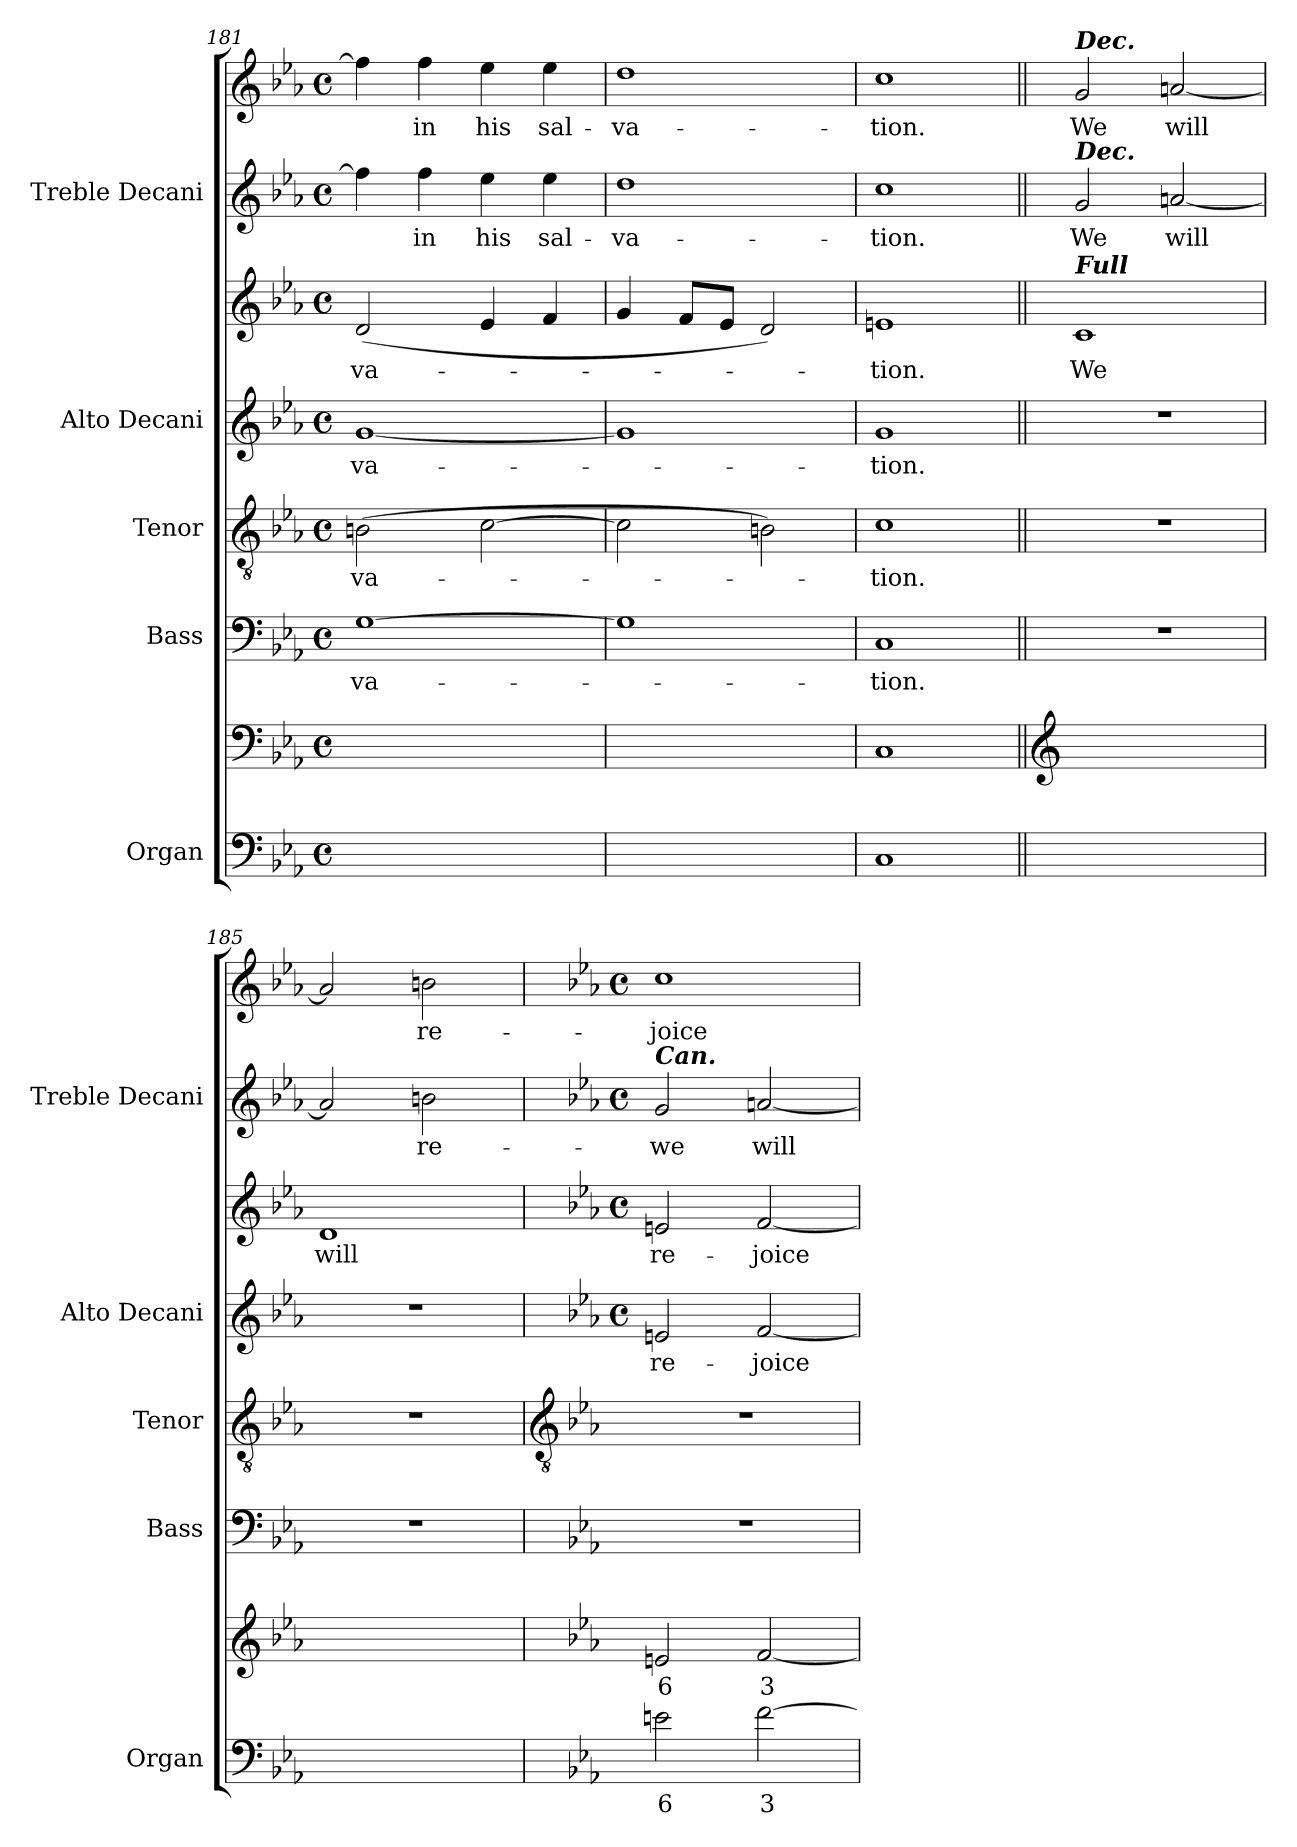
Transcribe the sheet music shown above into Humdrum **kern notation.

**kern	**text	**text	**kern	**text	**text	**kern	**text	**kern	**text	**kern	**text	**kern	**text	**kern	**text	**kern	**text
*part5	*part5	*part5	*part5	*part5	*part5	*part4	*part4	*part3	*part3	*part2	*part2	*part2	*part2	*part1	*part1	*part1	*part1
*staff8	*staff8	*staff8	*staff7	*staff7	*staff7	*staff6	*staff6	*staff5	*staff5	*staff4	*staff4	*staff3	*staff3	*staff2	*staff2	*staff1	*staff1
*I"Organ	*	*	*	*	*	*I"Bass	*	*I"Tenor	*	*I"Alto Decani	*	*	*	*I"Treble Decani	*	*	*
*I'Organ	*	*	*	*	*	*I'Bass	*	*I'Tenor	*	*I'Alto Decani	*	*	*	*I'Treble Decani	*	*	*
*clefF4	*	*	*clefF4	*	*	*clefF4	*	*clefGv2	*	*clefG2	*	*clefG2	*	*clefG2	*	*clefG2	*
*k[b-e-a-]	*	*	*k[b-e-a-]	*	*	*k[b-e-a-]	*	*k[b-e-a-]	*	*k[b-e-a-]	*	*k[b-e-a-]	*	*k[b-e-a-]	*	*k[b-e-a-]	*
*E-:	*	*	*E-:	*	*	*E-:	*	*E-:	*	*E-:	*	*E-:	*	*E-:	*	*E-:	*
*M4/4	*	*	*M4/4	*	*	*M4/4	*	*M4/4	*	*M4/4	*	*M4/4	*	*M4/4	*	*M4/4	*
*met(c)	*	*	*met(c)	*	*	*met(c)	*	*met(c)	*	*met(c)	*	*met(c)	*	*met(c)	*	*met(c)	*
=181	=181	=181	=181	=181	=181	=181	=181	=181	=181	=181	=181	=181	=181	=181	=181	=181	=181
!	!LO:LY:b	!LO:LY:b	!	!LO:LY:b	!LO:LY:b	!	!LO:LY:b	!	!LO:LY:b	!	!LO:LY:b	!	!LO:LY:b	!	!	!	!
[2Gyy	7	3	(>[2Gyy	7	3	[1G	-va-	(>2Bn	va-	[1g	va-	(<2d	-va-	4ff]	.	4ff]	.
!	!	!	!	!	!	!	!	!	!	!	!	!	!	!	!LO:LY:b	!	!LO:LY:b
.	.	.	.	.	.	.	.	.	.	.	.	.	.	4ff	in	4ff	in
!	!LO:LY:b	!LO:LY:b	!	!LO:LY:b	!LO:LY:b	!	!	!	!	!	!	!	!	!	!LO:LY:b	!	!LO:LY:b
2Gyy_	6	4	2Gyy_	6	4	.	.	[2c	.	.	.	4e-	.	4ee-	his	4ee-	his
!	!	!	!	!	!	!	!	!	!	!	!	!	!	!	!LO:LY:b	!	!LO:LY:b
.	.	.	.	.	.	.	.	.	.	.	.	4f	.	4ee-	sal-	4ee-	sal-
=182	=182	=182	=182	=182	=182	=182	=182	=182	=182	=182	=182	=182	=182	=182	=182	=182	=182
!	!LO:LY:b	!LO:LY:b	!	!LO:LY:b	!LO:LY:b	!	!	!	!	!	!	!	!	!	!LO:LY:b	!	!LO:LY:b
2Gyy_	5	4	2Gyy_)	5	4	1G]	.	2c]	.	1g]	.	4g	.	1dd	-va-	1dd	-va-
.	.	.	.	.	.	.	.	.	.	.	.	8fL	.	.	.	.	.
.	.	.	.	.	.	.	.	.	.	.	.	8e-J	.	.	.	.	.
!	!	!LO:LY:b	!	!	!LO:LY:b	!	!	!	!	!	!	!	!	!	!	!	!
2Gyy]	.	3	2Gyy]	.	3	.	.	2Bn)	.	.	.	2d)	.	.	.	.	.
=183	=183	=183	=183	=183	=183	=183	=183	=183	=183	=183	=183	=183	=183	=183	=183	=183	=183
!	!	!	!	!	!	!	!LO:LY:b	!	!LO:LY:b	!	!LO:LY:b	!	!LO:LY:b	!	!LO:LY:b	!	!LO:LY:b
1C	.	.	1C	.	.	1C	tion.	1c	tion.	1g	tion.	1en	tion.	1cc	-tion.	1cc	-tion.
=184||	=184||	=184||	=184||	=184||	=184||	=184||	=184||	=184||	=184||	=184||	=184||	=184||	=184||	=184||	=184||	=184||	=184||
*	*	*	*clefG2	*	*	*	*	*	*	*	*	*	*	*	*	*	*
!	!	!	!	!	!	!	!	!	!	!	!	!	!	!	!	!LO:TX:a:Bi:t=Dec.	!
!	!	!	!	!	!	!	!	!	!	!	!	!	!	!LO:TX:a:Bi:t=Dec.	!	!	!
!	!	!	!	!	!	!	!	!	!	!	!	!LO:TX:a:Bi:t=Full	!	!	!	!	!
!	!LO:LY:b	!LO:LY:b	!	!LO:LY:b	!LO:LY:b	!	!	!	!	!	!	!	!LO:LY:b	!	!LO:LY:b	!	!LO:LY:b
[2cyy	5	3	[2cyy	5	3	1r	.	1r	.	1r	.	1c	We	2g	We	2g	We
!	!LO:LY:b	!	!	!LO:LY:b	!	!	!	!	!	!	!	!	!	!	!LO:LY:b	!	!LO:LY:b
2cyy]	6	.	2cyy]	6	.	.	.	.	.	.	.	.	.	[2an	will	[2an	will
=185	=185	=185	=185	=185	=185	=185	=185	=185	=185	=185	=185	=185	=185	=185	=185	=185	=185
!	!LO:LY:b	!	!	!LO:LY:b	!	!	!	!	!	!	!	!	!LO:LY:b	!	!	!	!
[2dyy	5	.	[2dyy	5	.	1r	.	1r	.	1r	.	1d	will	2a]	.	2a]	.
!	!LO:LY:b	!	!	!LO:LY:b	!	!	!	!	!	!	!	!	!	!	!LO:LY:b	!	!LO:LY:b
2dyy]	6	.	2dyy]	6	.	.	.	.	.	.	.	.	.	2bn	re-	2bn	re-
!!LO:LB:g=z
=186	=186	=186	=186	=186	=186	=186	=186	=186	=186	=186	=186	=186	=186	=186	=186	=186	=186
*	*	*	*	*	*	*	*	*clefGv2	*	*	*	*	*	*	*	*	*
*	*	*	*	*	*	*	*	*	*	*k[b-e-a-]	*	*k[b-e-a-]	*	*k[b-e-a-]	*	*k[b-e-a-]	*
*	*	*	*	*	*	*	*	*	*	*E-:	*	*E-:	*	*E-:	*	*E-:	*
*	*	*	*	*	*	*	*	*	*	*M4/4	*	*M4/4	*	*M4/4	*	*M4/4	*
*	*	*	*	*	*	*	*	*	*	*met(c)	*	*met(c)	*	*met(c)	*	*met(c)	*
!	!	!	!	!	!	!	!	!	!	!	!	!	!	!LO:TX:a:Bi:t=Can.	!	!	!
!	!LO:LY:b	!	!	!LO:LY:b	!	!	!	!	!	!	!LO:LY:b	!	!LO:LY:b	!	!LO:LY:b	!	!LO:LY:b
2en	6	.	2en	6	.	1r	.	1r	.	2en	re-	2en	re-	2g	we	1cc	-joice
!	!LO:LY:b	!	!	!LO:LY:b	!	!	!	!	!	!	!LO:LY:b	!	!LO:LY:b	!	!LO:LY:b	!	!
[2f	3	.	[2f	3	.	.	.	.	.	[2f	-joice	[2f	-joice	[2an	will	.	.
=	=	=	=	=	=	=	=	=	=	=	=	=	=	=	=	=	=
*-	*-	*-	*-	*-	*-	*-	*-	*-	*-	*-	*-	*-	*-	*-	*-	*-	*-
